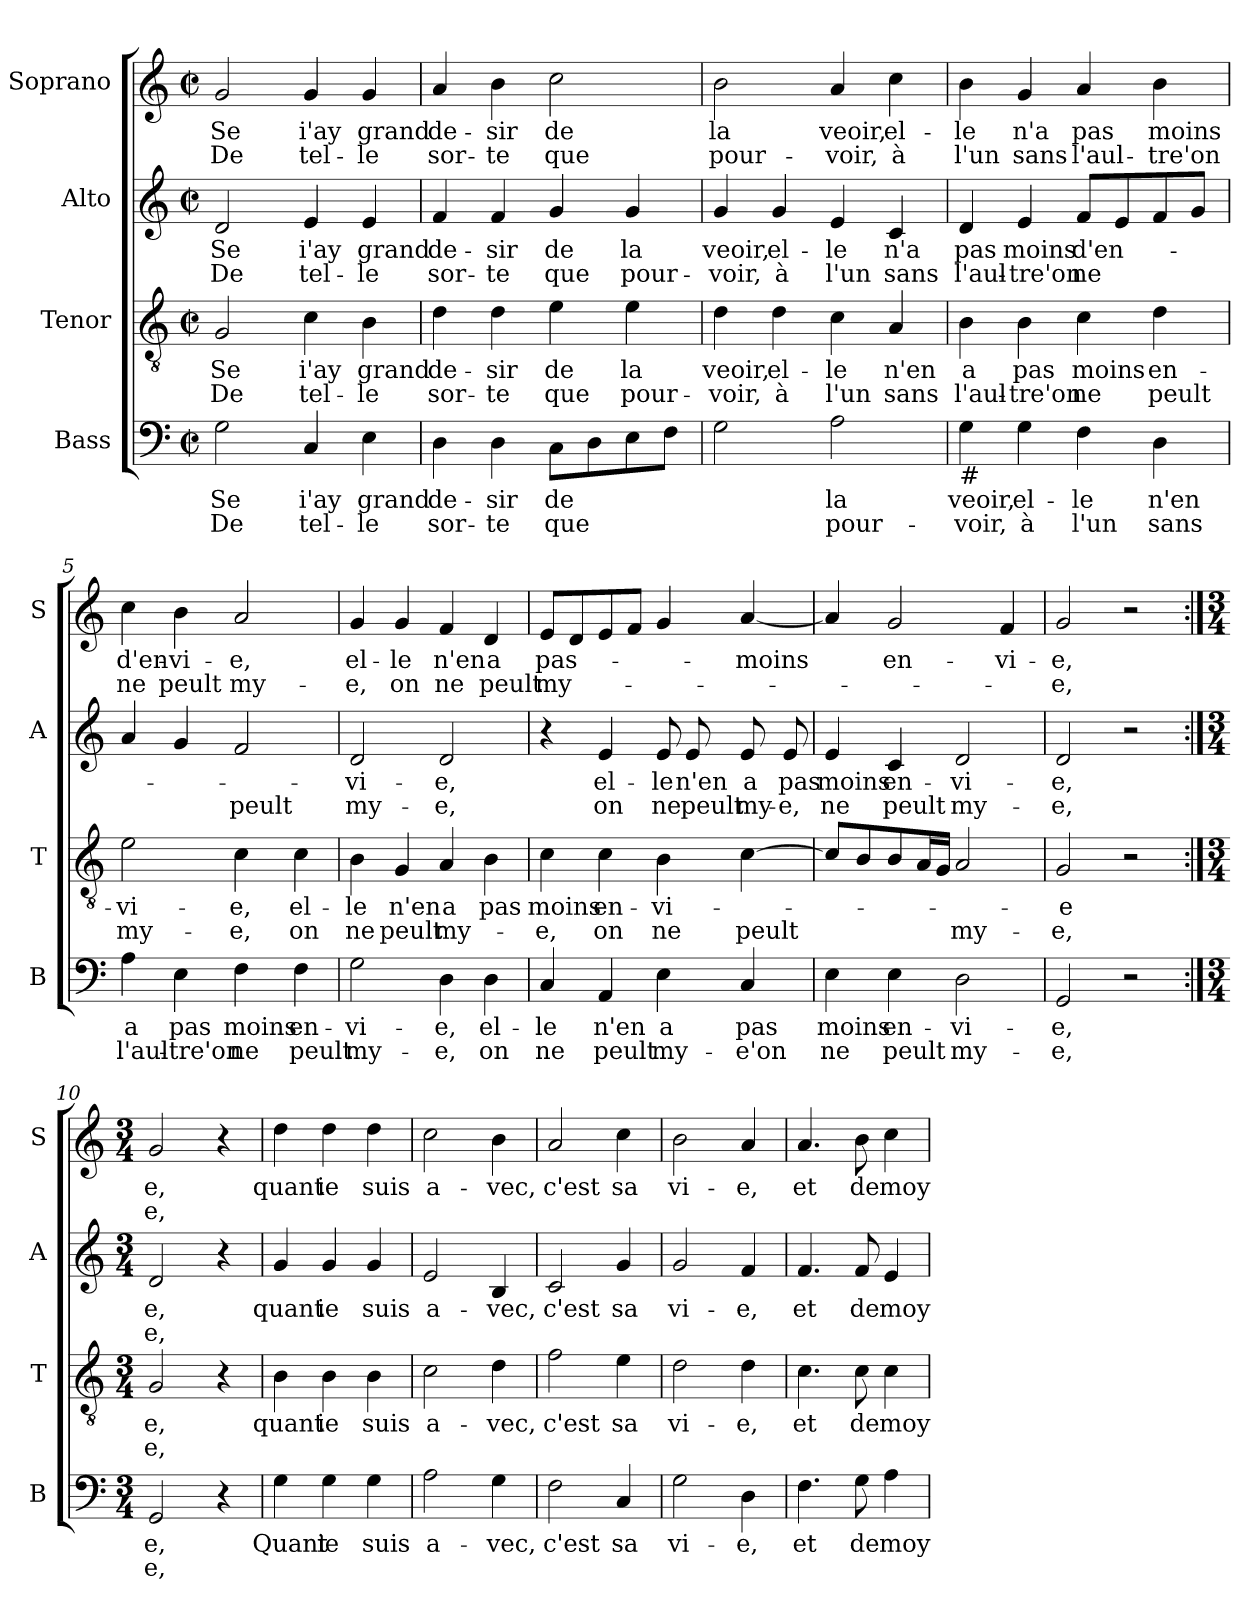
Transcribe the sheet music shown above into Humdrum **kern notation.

**kern	**text	**text	**kern	**text	**text	**kern	**text	**text	**kern	**text	**text
*part4	*part4	*part4	*part3	*part3	*part3	*part2	*part2	*part2	*part1	*part1	*part1
*staff4	*staff4	*staff4	*staff3	*staff3	*staff3	*staff2	*staff2	*staff2	*staff1	*staff1	*staff1
*I"Bass	*	*	*I"Tenor	*	*	*I"Alto	*	*	*I"Soprano	*	*
*I'B	*	*	*I'T	*	*	*I'A	*	*	*I'S	*	*
*clefF4	*	*	*clefGv2	*	*	*clefG2	*	*	*clefG2	*	*
*k[]	*	*	*k[]	*	*	*k[]	*	*	*k[]	*	*
*C:	*	*	*C:	*	*	*C:	*	*	*C:	*	*
*M2/2	*	*	*M2/2	*	*	*M2/2	*	*	*M2/2	*	*
*met(c|)	*	*	*met(c|)	*	*	*met(c|)	*	*	*met(c|)	*	*
=1	=1	=1	=1	=1	=1	=1	=1	=1	=1	=1	=1
!	!LO:LY:b	!LO:LY:b	!	!LO:LY:b	!LO:LY:b	!	!LO:LY:b	!LO:LY:b	!	!LO:LY:b	!LO:LY:b
2G\	Se	De	2G/	Se	De	2d/	Se	De	2g/	Se	De
!	!LO:LY:b	!LO:LY:b	!	!LO:LY:b	!LO:LY:b	!	!LO:LY:b	!LO:LY:b	!	!LO:LY:b	!LO:LY:b
4C/	i'ay	tel-	4c\	i'ay	tel-	4e/	i'ay	tel-	4g/	i'ay	tel-
!	!LO:LY:b	!LO:LY:b	!	!LO:LY:b	!LO:LY:b	!	!LO:LY:b	!LO:LY:b	!	!LO:LY:b	!LO:LY:b
4E\	grand	-le	4B\	grand	-le	4e/	grand	-le	4g/	grand	-le
=2	=2	=2	=2	=2	=2	=2	=2	=2	=2	=2	=2
!	!LO:LY:b	!LO:LY:b	!	!LO:LY:b	!LO:LY:b	!	!LO:LY:b	!LO:LY:b	!	!LO:LY:b	!LO:LY:b
4D\	de-	sor-	4d\	de-	sor-	4f/	de-	sor-	4a/	de-	sor-
!	!LO:LY:b	!LO:LY:b	!	!LO:LY:b	!LO:LY:b	!	!LO:LY:b	!LO:LY:b	!	!LO:LY:b	!LO:LY:b
4D\	-sir	-te	4d\	-sir	-te	4f/	-sir	-te	4b\	-sir	-te
!	!LO:LY:b	!LO:LY:b	!	!LO:LY:b	!LO:LY:b	!	!LO:LY:b	!LO:LY:b	!	!LO:LY:b	!LO:LY:b
8C\L	de	que	4e\	de	que	4g/	de	que	2cc\	de	que
8D\	.	.	.	.	.	.	.	.	.	.	.
!	!	!	!	!LO:LY:b	!LO:LY:b	!	!LO:LY:b	!LO:LY:b	!	!	!
8E\	.	.	4e\	la	pour-	4g/	la	pour-	.	.	.
8F\J	.	.	.	.	.	.	.	.	.	.	.
=3	=3	=3	=3	=3	=3	=3	=3	=3	=3	=3	=3
!	!	!	!	!LO:LY:b	!LO:LY:b	!	!LO:LY:b	!LO:LY:b	!	!LO:LY:b	!LO:LY:b
2G\	.	.	4d\	veoir,	-voir,	4g/	veoir,	-voir,	2b\	la	pour-
!	!	!	!	!LO:LY:b	!LO:LY:b	!	!LO:LY:b	!LO:LY:b	!	!	!
.	.	.	4d\	el-	à	4g/	el-	à	.	.	.
!	!LO:LY:b	!LO:LY:b	!	!LO:LY:b	!LO:LY:b	!	!LO:LY:b	!LO:LY:b	!	!LO:LY:b	!LO:LY:b
2A\	la	pour-	4c\	-le	l'un	4e/	-le	l'un	4a/	veoir,	-voir,
!	!	!	!	!LO:LY:b	!LO:LY:b	!	!LO:LY:b	!LO:LY:b	!	!LO:LY:b	!LO:LY:b
.	.	.	4A/	n'en	sans	4c/	n'a	sans	4cc\	el-	à
=4	=4	=4	=4	=4	=4	=4	=4	=4	=4	=4	=4
!LO:TX:b:t=#	!	!	!	!	!	!	!	!	!	!	!
!	!LO:LY:b	!LO:LY:b	!	!LO:LY:b	!LO:LY:b	!	!LO:LY:b	!LO:LY:b	!	!LO:LY:b	!LO:LY:b
4G\	veoir,	-voir,	4B\	a	l'aul-	4d/	pas	l'aul-	4b\	-le	l'un
!	!LO:LY:b	!LO:LY:b	!	!LO:LY:b	!LO:LY:b	!	!LO:LY:b	!LO:LY:b	!	!LO:LY:b	!LO:LY:b
4G\	el-	à	4B\	pas	-tre'on	4e/	moins	-tre'on	4g/	n'a	sans
!	!LO:LY:b	!LO:LY:b	!	!LO:LY:b	!LO:LY:b	!	!LO:LY:b	!LO:LY:b	!	!LO:LY:b	!LO:LY:b
4F\	-le	l'un	4c\	moins	ne	8f/L	d'en-	ne	4a/	pas	l'aul-
.	.	.	.	.	.	8e/	.	.	.	.	.
!	!LO:LY:b	!LO:LY:b	!	!LO:LY:b	!LO:LY:b	!	!	!	!	!LO:LY:b	!LO:LY:b
4D\	n'en	sans	4d\	en-	peult	8f/	.	.	4b\	moins	-tre'on
.	.	.	.	.	.	8g/J	.	.	.	.	.
=5	=5	=5	=5	=5	=5	=5	=5	=5	=5	=5	=5
!	!LO:LY:b	!LO:LY:b	!	!LO:LY:b	!LO:LY:b	!	!	!	!	!LO:LY:b	!LO:LY:b
4A\	a	l'aul-	2e\	-vi-	my-	4a/	.	.	4cc\	d'en-	ne
!	!LO:LY:b	!LO:LY:b	!	!	!	!	!	!	!	!LO:LY:b	!LO:LY:b
4E\	pas	-tre'on	.	.	.	4g/	.	.	4b\	-vi-	peult
!	!LO:LY:b	!LO:LY:b	!	!LO:LY:b	!LO:LY:b	!	!	!LO:LY:b	!	!LO:LY:b	!LO:LY:b
4F\	moins	ne	4c\	-e,	-e,	2f/	.	peult	2a/	-e,	my-
!	!LO:LY:b	!LO:LY:b	!	!LO:LY:b	!LO:LY:b	!	!	!	!	!	!
4F\	en-	peult	4c\	el-	on	.	.	.	.	.	.
!!LO:LB:g=z
=6	=6	=6	=6	=6	=6	=6	=6	=6	=6	=6	=6
!	!LO:LY:b	!LO:LY:b	!	!LO:LY:b	!LO:LY:b	!	!LO:LY:b	!LO:LY:b	!	!LO:LY:b	!LO:LY:b
2G\	-vi-	my-	4B\	-le	ne	2d/	-vi-	my-	4g/	el-	-e,
!	!	!	!	!LO:LY:b	!LO:LY:b	!	!	!	!	!LO:LY:b	!LO:LY:b
.	.	.	4G/	n'en	peult	.	.	.	4g/	-le	on
!	!LO:LY:b	!LO:LY:b	!	!LO:LY:b	!LO:LY:b	!	!LO:LY:b	!LO:LY:b	!	!LO:LY:b	!LO:LY:b
4D\	-e,	-e,	4A/	a	my-	2d/	-e,	-e,	4f/	n'en	ne
!	!LO:LY:b	!LO:LY:b	!	!LO:LY:b	!	!	!	!	!	!LO:LY:b	!LO:LY:b
4D\	el-	on	4B\	pas	.	.	.	.	4d/	a	peult
=7	=7	=7	=7	=7	=7	=7	=7	=7	=7	=7	=7
!	!LO:LY:b	!LO:LY:b	!	!LO:LY:b	!LO:LY:b	!	!	!	!	!LO:LY:b	!LO:LY:b
4C/	-le	ne	4c\	moins	-e,	4r	.	.	8e/L	pas-	my-
.	.	.	.	.	.	.	.	.	8d/	.	.
!	!LO:LY:b	!LO:LY:b	!	!LO:LY:b	!LO:LY:b	!	!LO:LY:b	!LO:LY:b	!	!	!
4AA/	n'en	peult	4c\	en-	on	4e/	el-	on	8e/	.	.
.	.	.	.	.	.	.	.	.	8f/J	.	.
!	!LO:LY:b	!LO:LY:b	!	!LO:LY:b	!LO:LY:b	!	!LO:LY:b	!LO:LY:b	!	!	!
4E\	a	my-	4B\	-vi-	ne	8e/	-le	ne	4g/	.	.
!	!	!	!	!	!	!	!LO:LY:b	!LO:LY:b	!	!	!
.	.	.	.	.	.	8e/	n'en	peult	.	.	.
!	!LO:LY:b	!LO:LY:b	!	!	!LO:LY:b	!	!LO:LY:b	!LO:LY:b	!	!LO:LY:b	!
4C/	pas	-e'on	[4c\	.	peult	8e/	a	my-	[4a/	-moins	.
!	!	!	!	!	!	!	!LO:LY:b	!LO:LY:b	!	!	!
.	.	.	.	.	.	8e/	pas	-e,	.	.	.
=8	=8	=8	=8	=8	=8	=8	=8	=8	=8	=8	=8
!	!LO:LY:b	!LO:LY:b	!	!	!	!	!LO:LY:b	!LO:LY:b	!	!	!
4E\	moins	ne	8c/L]	.	.	4e/	moins	ne	4a/]	.	.
.	.	.	8B/	.	.	.	.	.	.	.	.
!	!LO:LY:b	!LO:LY:b	!	!	!	!	!LO:LY:b	!LO:LY:b	!	!LO:LY:b	!
4E\	en-	peult	8B/	.	.	4c/	en-	peult	2g/	en-	.
.	.	.	16A/L	.	.	.	.	.	.	.	.
.	.	.	16G/JJ	.	.	.	.	.	.	.	.
!	!LO:LY:b	!LO:LY:b	!	!	!LO:LY:b	!	!LO:LY:b	!LO:LY:b	!	!	!
2D\	-vi-	my-	2A/	.	my-	2d/	-vi-	my-	.	.	.
!	!	!	!	!	!	!	!	!	!	!LO:LY:b	!
.	.	.	.	.	.	.	.	.	4f/	-vi-	.
=9	=9	=9	=9	=9	=9	=9	=9	=9	=9	=9	=9
!	!LO:LY:b	!LO:LY:b	!	!LO:LY:b	!LO:LY:b	!	!LO:LY:b	!LO:LY:b	!	!LO:LY:b	!LO:LY:b
2GG/	-e,	-e,	2G/	-e	-e,	2d/	-e,	-e,	2g/	-e,	-e,
2r	.	.	2r	.	.	2r	.	.	2r	.	.
=10:|!	=10:|!	=10:|!	=10:|!	=10:|!	=10:|!	=10:|!	=10:|!	=10:|!	=10:|!	=10:|!	=10:|!
*M3/4	*	*	*M3/4	*	*	*M3/4	*	*	*M3/4	*	*
!	!LO:LY:b	!LO:LY:b	!	!LO:LY:b	!LO:LY:b	!	!LO:LY:b	!LO:LY:b	!	!LO:LY:b	!LO:LY:b
2GG/	e,	e,	2G/	e,	e,	2d/	e,	e,	2g/	e,	e,
4r	.	.	4r	.	.	4r	.	.	4r	.	.
!!LO:PB:g=z
=11	=11	=11	=11	=11	=11	=11	=11	=11	=11	=11	=11
!	!LO:LY:b	!	!	!LO:LY:b	!	!	!LO:LY:b	!	!	!LO:LY:b	!
4G\	Quant	.	4B\	quant	.	4g/	quant	.	4dd\	quant	.
!	!LO:LY:b	!	!	!LO:LY:b	!	!	!LO:LY:b	!	!	!LO:LY:b	!
4G\	ie	.	4B\	ie	.	4g/	ie	.	4dd\	ie	.
!	!LO:LY:b	!	!	!LO:LY:b	!	!	!LO:LY:b	!	!	!LO:LY:b	!
4G\	suis	.	4B\	suis	.	4g/	suis	.	4dd\	suis	.
=12	=12	=12	=12	=12	=12	=12	=12	=12	=12	=12	=12
!	!LO:LY:b	!	!	!LO:LY:b	!	!	!LO:LY:b	!	!	!LO:LY:b	!
2A\	a-	.	2c\	a-	.	2e/	a-	.	2cc\	a-	.
!	!LO:LY:b	!	!	!LO:LY:b	!	!	!LO:LY:b	!	!	!LO:LY:b	!
4G\	-vec,	.	4d\	-vec,	.	4B/	-vec,	.	4b\	-vec,	.
=13	=13	=13	=13	=13	=13	=13	=13	=13	=13	=13	=13
!	!LO:LY:b	!	!	!LO:LY:b	!	!	!LO:LY:b	!	!	!LO:LY:b	!
2F\	c'est	.	2f\	c'est	.	2c/	c'est	.	2a/	c'est	.
!	!LO:LY:b	!	!	!LO:LY:b	!	!	!LO:LY:b	!	!	!LO:LY:b	!
4C/	sa	.	4e\	sa	.	4g/	sa	.	4cc\	sa	.
=14	=14	=14	=14	=14	=14	=14	=14	=14	=14	=14	=14
!	!LO:LY:b	!	!	!LO:LY:b	!	!	!LO:LY:b	!	!	!LO:LY:b	!
2G\	vi-	.	2d\	vi-	.	2g/	vi-	.	2b\	vi-	.
!	!LO:LY:b	!	!	!LO:LY:b	!	!	!LO:LY:b	!	!	!LO:LY:b	!
4D\	-e,	.	4d\	-e,	.	4f/	-e,	.	4a/	-e,	.
=15	=15	=15	=15	=15	=15	=15	=15	=15	=15	=15	=15
!	!LO:LY:b	!	!	!LO:LY:b	!	!	!LO:LY:b	!	!	!LO:LY:b	!
4.F\	et	.	4.c\	et	.	4.f/	et	.	4.a/	et	.
!	!LO:LY:b	!	!	!LO:LY:b	!	!	!LO:LY:b	!	!	!LO:LY:b	!
8G\	de	.	8c\	de	.	8f/	de	.	8b\	de	.
!	!LO:LY:b	!	!	!LO:LY:b	!	!	!LO:LY:b	!	!	!LO:LY:b	!
4A\	moy	.	4c\	moy	.	4e/	moy	.	4cc\	moy	.
=	=	=	=	=	=	=	=	=	=	=	=
*-	*-	*-	*-	*-	*-	*-	*-	*-	*-	*-	*-
